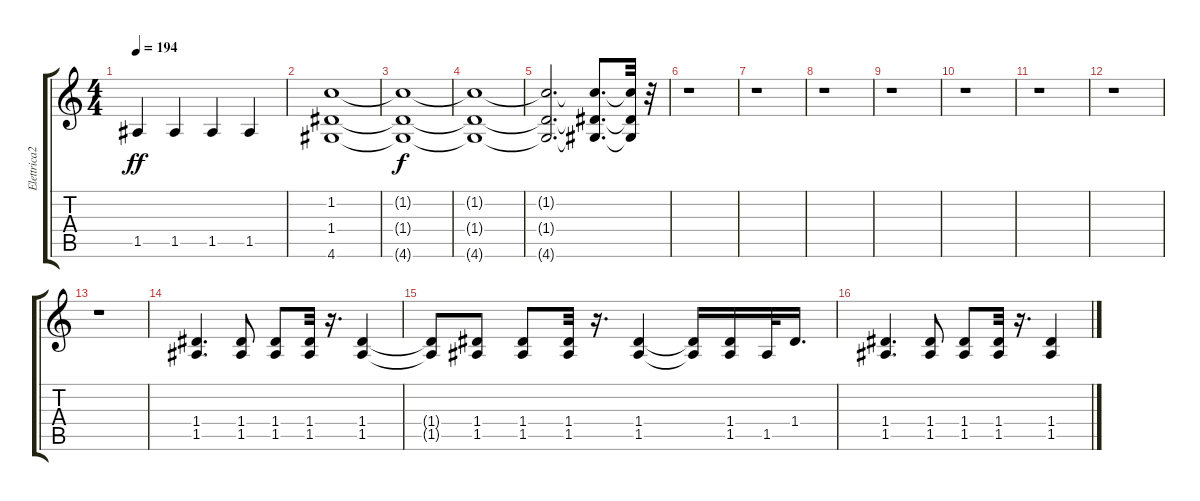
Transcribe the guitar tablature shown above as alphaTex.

\track ("Elettrica2(Ka)" "Elettrica2") {instrument distortionguitar}
\staff {score tabs}
\tuning (E4 B3 G3 D3 A2 E2) {hide}
\ts (4 4)
\tempo 194
\clef g2
\ks c
1.5.4{dy ff} 1.5.4 1.5.4 1.5.4 |
(1.2 1.4 4.6).1 |
(1.2{t} 1.4{t} 4.6{t}).1{dy f} |
(1.2{t} 1.4{t} 4.6{t}).1 |
(1.2{t} 1.4{t} 4.6{t}).2{d} (1.2{t} 1.4{t} 4.6{t}).8{d} (1.2{t} 1.4{t} 4.6{t}).32 r.32 |
r.1 |
r.1 |
r.1 |
r.1 |
r.1 |
r.1 |
r.1 |
r.1 |
(1.4 1.5).4{d} (1.4 1.5).8 (1.4 1.5).8 (1.4 1.5).32 r.16{d} (1.4 1.5).4 |
(1.4{t} 1.5{t}).8 (1.4 1.5).8 (1.4 1.5).8 (1.4 1.5).32 r.16{d} (1.4 1.5).4 (1.4{t} 1.5{t}).16 (1.4 1.5).16 1.5.32 1.4.16{d} |
(1.4 1.5).4{d} (1.4 1.5).8 (1.4 1.5).8 (1.4 1.5).32 r.16{d} (1.4 1.5).4
